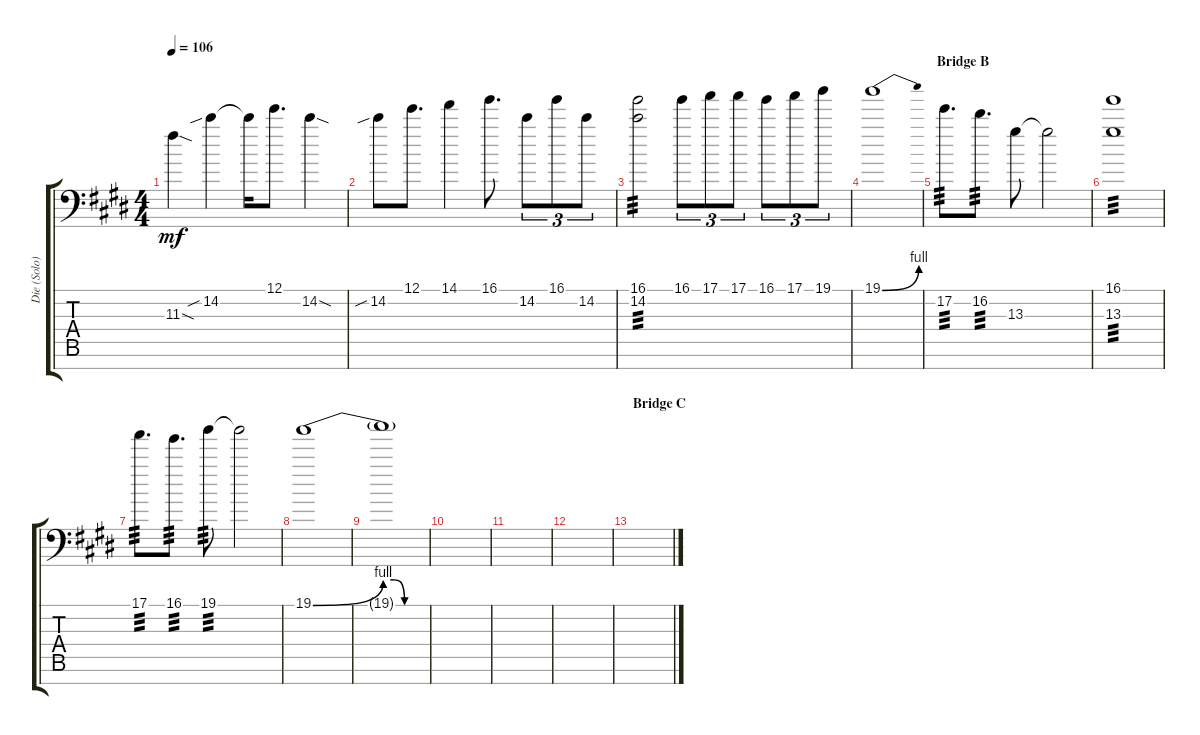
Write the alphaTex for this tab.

\track ("Die (Solo)" "Die (Solo)") {instrument distortionguitar}
\staff {score tabs}
\tuning (E4 B3 G3 D3 A2 D2 A1) {hide}
\ts (4 4)
\tempo 106
\clef f4
\ks c#minor
11.3{sod}.4{dy mf} 14.2{sib}.4 14.2{t}.16 12.1.8{d} 14.2{sod}.4 |
14.2{sib}.8 12.1.8{d} 14.1.4 16.1.8{d} 14.2.8{tu (3 2)} 16.1.8{tu (3 2)} 14.2.8{tu (3 2)} |
(16.1 14.2).2{tp 3} 16.1.8{tu (3 2)} 17.1.8{tu (3 2)} 17.1.8{tu (3 2)} 16.1.8{tu (3 2)} 17.1.8{tu (3 2)} 19.1.8{tu (3 2)} |
19.1{be (bend 0 0 60 4)}.1 |
\section ("" "Bridge B")
17.2.8{d tp 3} 16.2.8{d tp 3} 13.3.8 13.3{t}.2 |
(16.1 13.3).1{tp 3} |
17.1.8{d tp 3} 16.1.8{d tp 3} 19.1.8{tp 3} 19.1{t}.2 |
19.1{be (bend 0 0 60 4)}.1 |
19.1{be (custom 0 4 15 4 30 0 60 0) t}.1 |
|
|
|
\section ("" "Bridge C")
